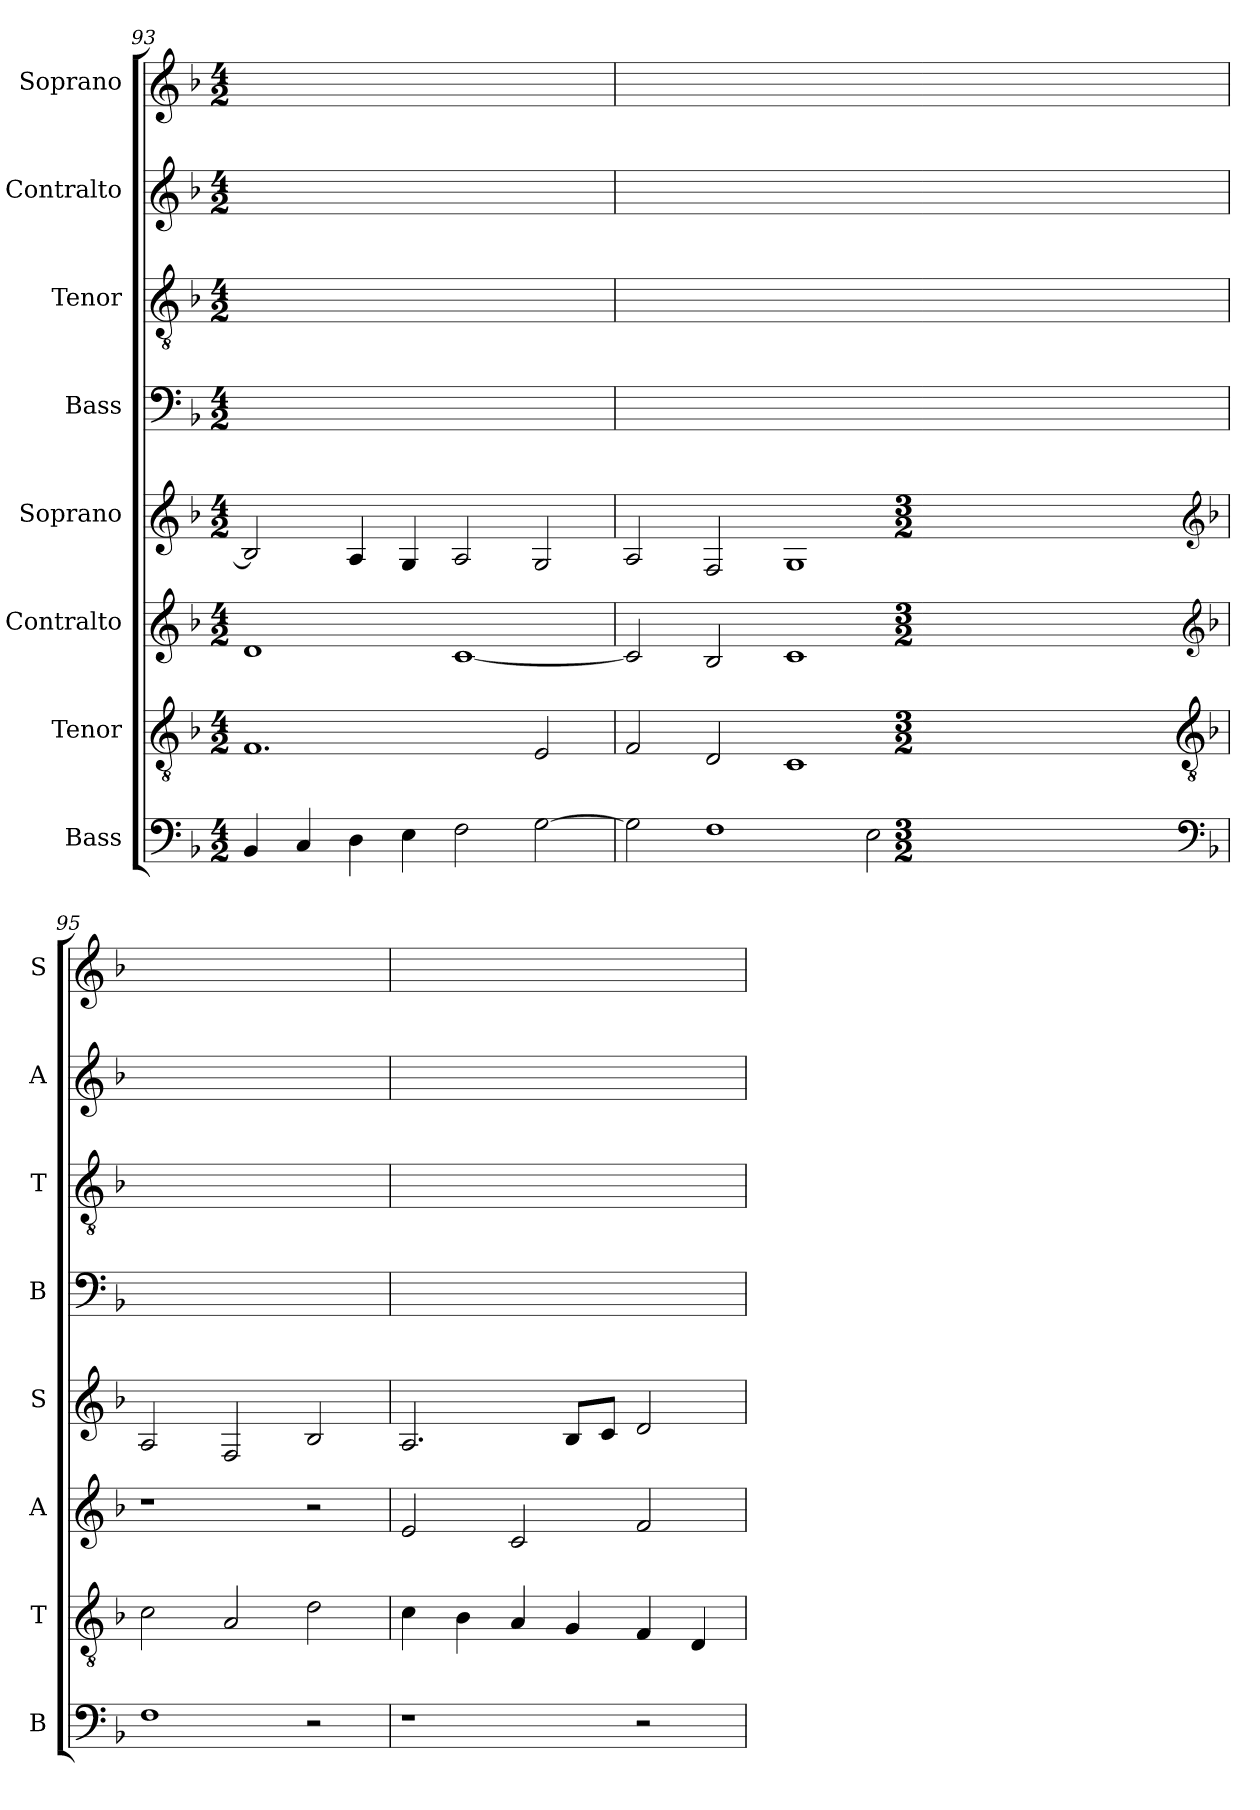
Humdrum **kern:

**kern	**kern	**kern	**kern	**kern	**kern	**kern	**kern
*part8	*part7	*part6	*part5	*part4	*part3	*part2	*part1
*staff8	*staff7	*staff6	*staff5	*staff4	*staff3	*staff2	*staff1
*I"Bass	*I"Tenor	*I"Contralto	*I"Soprano	*I"Bass	*I"Tenor	*I"Contralto	*I"Soprano
*I'B	*I'T	*I'A	*I'S	*I'B	*I'T	*I'A	*I'S
*clefF4	*clefGv2	*clefG2	*clefG2	*clefF4	*clefGv2	*clefG2	*clefG2
*k[b-]	*k[b-]	*k[b-]	*k[b-]	*k[b-]	*k[b-]	*k[b-]	*k[b-]
*F:ion	*F:ion	*F:ion	*F:ion	*F:ion	*F:ion	*F:ion	*F:ion
*M4/2	*M4/2	*M4/2	*M4/2	*M4/2	*M4/2	*M4/2	*M4/2
=93	=93	=93	=93	=93	=93	=93	=93
4BB-	1.F	1d	2B-]	0ryy	0ryy	0ryy	0ryy
4C	.	.	.	.	.	.	.
4D	.	.	4A	.	.	.	.
4E	.	.	4G	.	.	.	.
2F	.	[1c	2A	.	.	.	.
[2G	2E	.	2G	.	.	.	.
=94	=94	=94	=94	=94	=94	=94	=94
2G]	2F	2c]	2A	0ryy	0ryy	0ryy	0ryy
1F	2D	2B-	2F	.	.	.	.
.	1C	1c	1G	.	.	.	.
2E	.	.	.	.	.	.	.
*clefF4	*clefGv2	*clefG2	*clefG2	*	*	*	*
*k[b-]	*k[b-]	*k[b-]	*k[b-]	*	*	*	*
*F:ion	*F:ion	*F:ion	*F:ion	*	*	*	*
*M3/2	*M3/2	*M3/2	*M3/2	*	*	*	*
=95	=95	=95	=95	=95	=95	=95	=95
1F	2c	1r	2A	1.ryy	1.ryy	1.ryy	1.ryy
.	2A	.	2F	.	.	.	.
2r	2d	2r	2B-	.	.	.	.
=96	=96	=96	=96	=96	=96	=96	=96
1r	4c	2e	2.A	1.ryy	1.ryy	1.ryy	1.ryy
.	4B-	.	.	.	.	.	.
.	4A	2c	.	.	.	.	.
.	4G	.	8B-/L	.	.	.	.
.	.	.	8c/J	.	.	.	.
2r	4F	2f	2d	.	.	.	.
.	4D	.	.	.	.	.	.
=	=	=	=	=	=	=	=
*-	*-	*-	*-	*-	*-	*-	*-
